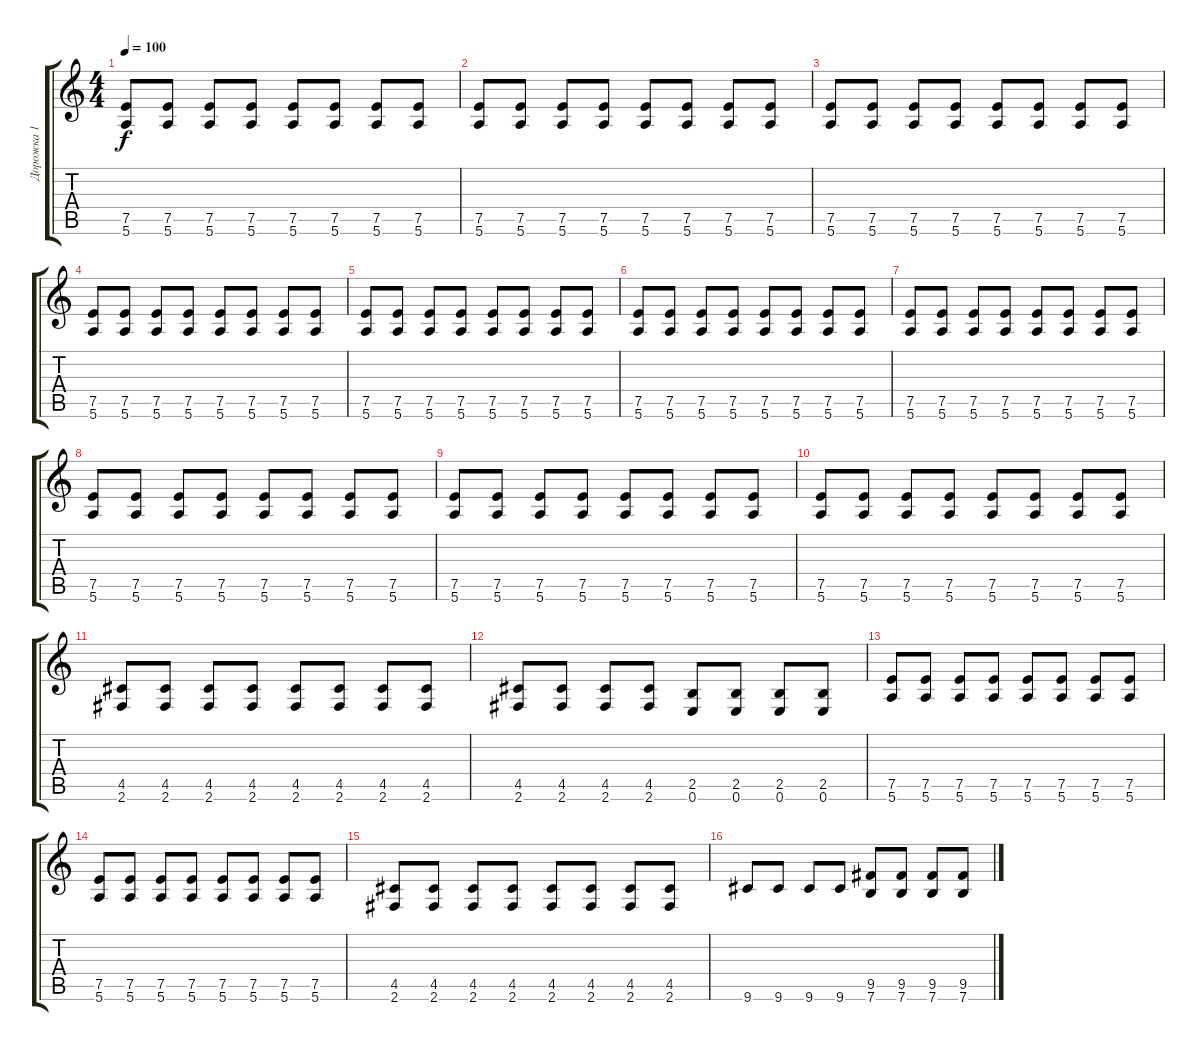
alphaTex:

\track ("Дорожка 1" "Дорожка 1") {instrument electricguitarclean}
\staff {score tabs}
\tuning (E4 B3 G3 D3 A2 E2) {hide}
\ts (4 4)
\tempo 100
\clef g2
\ks c
(7.5 5.6).8{dy f} (7.5 5.6).8 (7.5 5.6).8 (7.5 5.6).8 (7.5 5.6).8 (7.5 5.6).8 (7.5 5.6).8 (7.5 5.6).8 |
(7.5 5.6).8 (7.5 5.6).8 (7.5 5.6).8 (7.5 5.6).8 (7.5 5.6).8 (7.5 5.6).8 (7.5 5.6).8 (7.5 5.6).8 |
(7.5 5.6).8 (7.5 5.6).8 (7.5 5.6).8 (7.5 5.6).8 (7.5 5.6).8 (7.5 5.6).8 (7.5 5.6).8 (7.5 5.6).8 |
(7.5 5.6).8 (7.5 5.6).8 (7.5 5.6).8 (7.5 5.6).8 (7.5 5.6).8 (7.5 5.6).8 (7.5 5.6).8 (7.5 5.6).8 |
(7.5 5.6).8 (7.5 5.6).8 (7.5 5.6).8 (7.5 5.6).8 (7.5 5.6).8 (7.5 5.6).8 (7.5 5.6).8 (7.5 5.6).8 |
(7.5 5.6).8 (7.5 5.6).8 (7.5 5.6).8 (7.5 5.6).8 (7.5 5.6).8 (7.5 5.6).8 (7.5 5.6).8 (7.5 5.6).8 |
(7.5 5.6).8 (7.5 5.6).8 (7.5 5.6).8 (7.5 5.6).8 (7.5 5.6).8 (7.5 5.6).8 (7.5 5.6).8 (7.5 5.6).8 |
(7.5 5.6).8 (7.5 5.6).8 (7.5 5.6).8 (7.5 5.6).8 (7.5 5.6).8 (7.5 5.6).8 (7.5 5.6).8 (7.5 5.6).8 |
(7.5 5.6).8 (7.5 5.6).8 (7.5 5.6).8 (7.5 5.6).8 (7.5 5.6).8 (7.5 5.6).8 (7.5 5.6).8 (7.5 5.6).8 |
(7.5 5.6).8 (7.5 5.6).8 (7.5 5.6).8 (7.5 5.6).8 (7.5 5.6).8 (7.5 5.6).8 (7.5 5.6).8 (7.5 5.6).8 |
(4.5 2.6).8 (4.5 2.6).8 (4.5 2.6).8 (4.5 2.6).8 (4.5 2.6).8 (4.5 2.6).8 (4.5 2.6).8 (4.5 2.6).8 |
(4.5 2.6).8 (4.5 2.6).8 (4.5 2.6).8 (4.5 2.6).8 (2.5 0.6).8 (2.5 0.6).8 (2.5 0.6).8 (2.5 0.6).8 |
(7.5 5.6).8 (7.5 5.6).8 (7.5 5.6).8 (7.5 5.6).8 (7.5 5.6).8 (7.5 5.6).8 (7.5 5.6).8 (7.5 5.6).8 |
(7.5 5.6).8 (7.5 5.6).8 (7.5 5.6).8 (7.5 5.6).8 (7.5 5.6).8 (7.5 5.6).8 (7.5 5.6).8 (7.5 5.6).8 |
(4.5 2.6).8 (4.5 2.6).8 (4.5 2.6).8 (4.5 2.6).8 (4.5 2.6).8 (4.5 2.6).8 (4.5 2.6).8 (4.5 2.6).8 |
9.6.8 9.6.8 9.6.8 9.6.8 (9.5 7.6).8 (9.5 7.6).8 (9.5 7.6).8 (9.5 7.6).8
